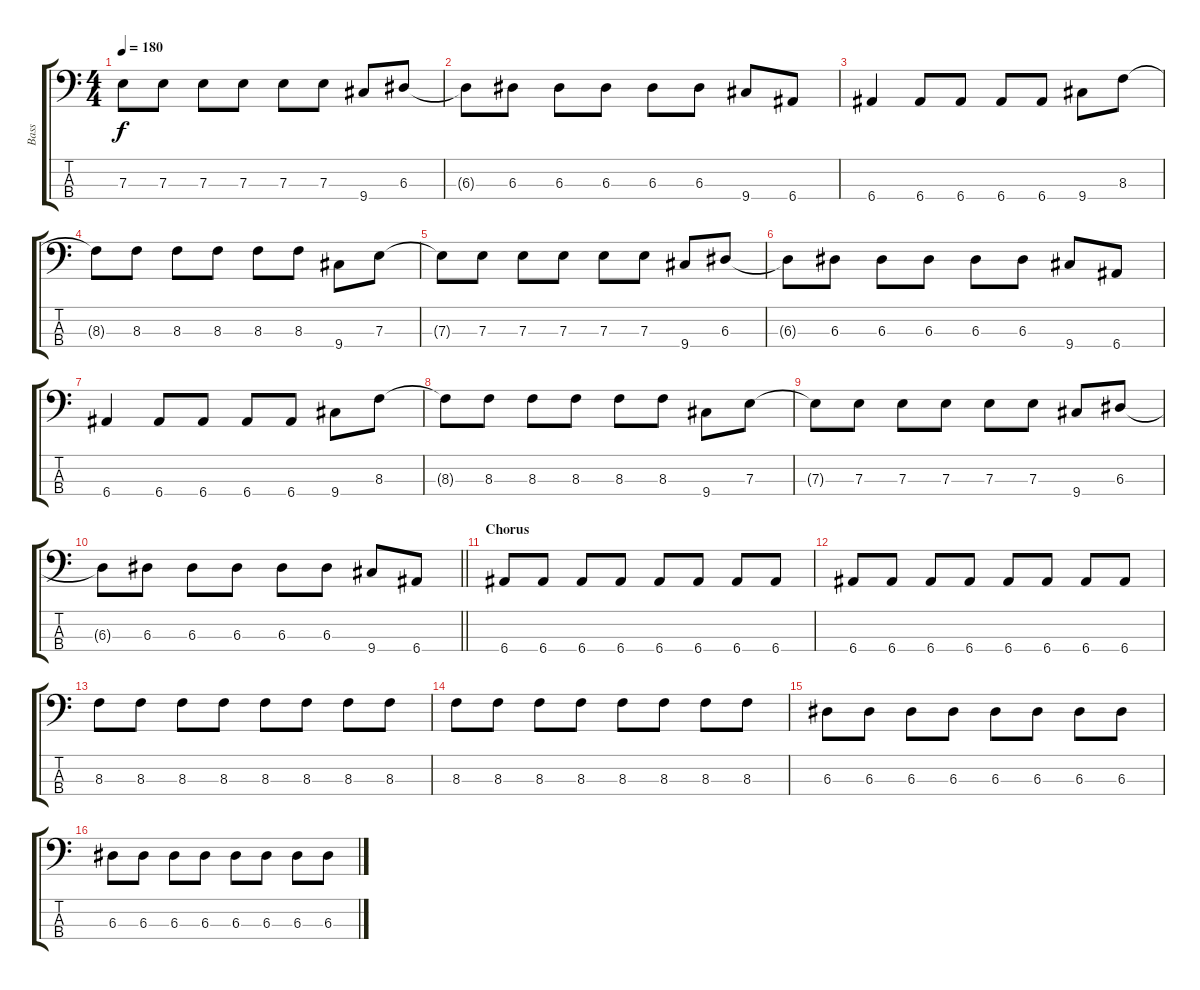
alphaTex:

\track ("Bass" "Bass") {instrument electricbasspick}
\staff {score tabs}
\tuning (G2 D2 A1 E1) {hide}
\ts (4 4)
\tempo 180
\clef f4
\ks c
7.3{t}.8{dy f} 7.3.8 7.3.8 7.3.8 7.3.8 7.3.8 9.4.8 6.3.8 |
6.3{t}.8 6.3.8 6.3.8 6.3.8 6.3.8 6.3.8 9.4.8 6.4.8 |
6.4.4 6.4.8 6.4.8 6.4.8 6.4.8 9.4.8 8.3.8 |
8.3{t}.8 8.3.8 8.3.8 8.3.8 8.3.8 8.3.8 9.4.8 7.3.8 |
7.3{t}.8 7.3.8 7.3.8 7.3.8 7.3.8 7.3.8 9.4.8 6.3.8 |
6.3{t}.8 6.3.8 6.3.8 6.3.8 6.3.8 6.3.8 9.4.8 6.4.8 |
6.4.4 6.4.8 6.4.8 6.4.8 6.4.8 9.4.8 8.3.8 |
8.3{t}.8 8.3.8 8.3.8 8.3.8 8.3.8 8.3.8 9.4.8 7.3.8 |
7.3{t}.8 7.3.8 7.3.8 7.3.8 7.3.8 7.3.8 9.4.8 6.3.8 |
\barLineRight lightlight
6.3{t}.8 6.3.8 6.3.8 6.3.8 6.3.8 6.3.8 9.4.8 6.4.8 |
\section ("" "Chorus")
6.4.8 6.4.8 6.4.8 6.4.8 6.4.8 6.4.8 6.4.8 6.4.8 |
6.4.8 6.4.8 6.4.8 6.4.8 6.4.8 6.4.8 6.4.8 6.4.8 |
8.3.8 8.3.8 8.3.8 8.3.8 8.3.8 8.3.8 8.3.8 8.3.8 |
8.3.8 8.3.8 8.3.8 8.3.8 8.3.8 8.3.8 8.3.8 8.3.8 |
6.3.8 6.3.8 6.3.8 6.3.8 6.3.8 6.3.8 6.3.8 6.3.8 |
6.3.8 6.3.8 6.3.8 6.3.8 6.3.8 6.3.8 6.3.8 6.3.8
